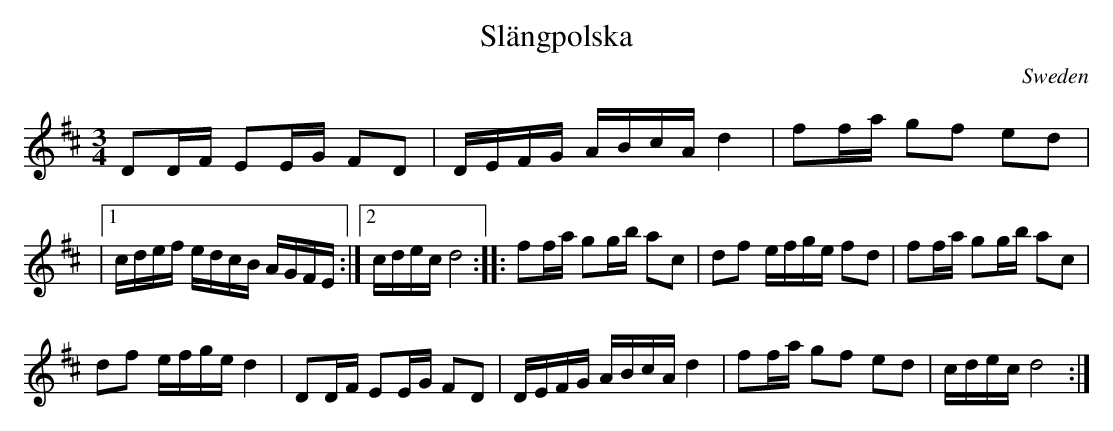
X:1
T:Slängpolska
O:Sweden
M:3/4
L:1/16
K:Bm
D2DF E2EG F2D2 | DEFG ABcA d4 |\
f2fa g2f2 e2d2 |
|1 cdef edcB AGFE :|2 cdec d8 :: \
f2fa g2gb a2c2| d2f2 efge f2d2| \
f2fa g2gb a2c2 |
d2f2 efge d4 |\
D2DF E2EG F2D2 | DEFG ABcA d4 |\
f2fa g2f2 e2d2 |cdec d8 :|
